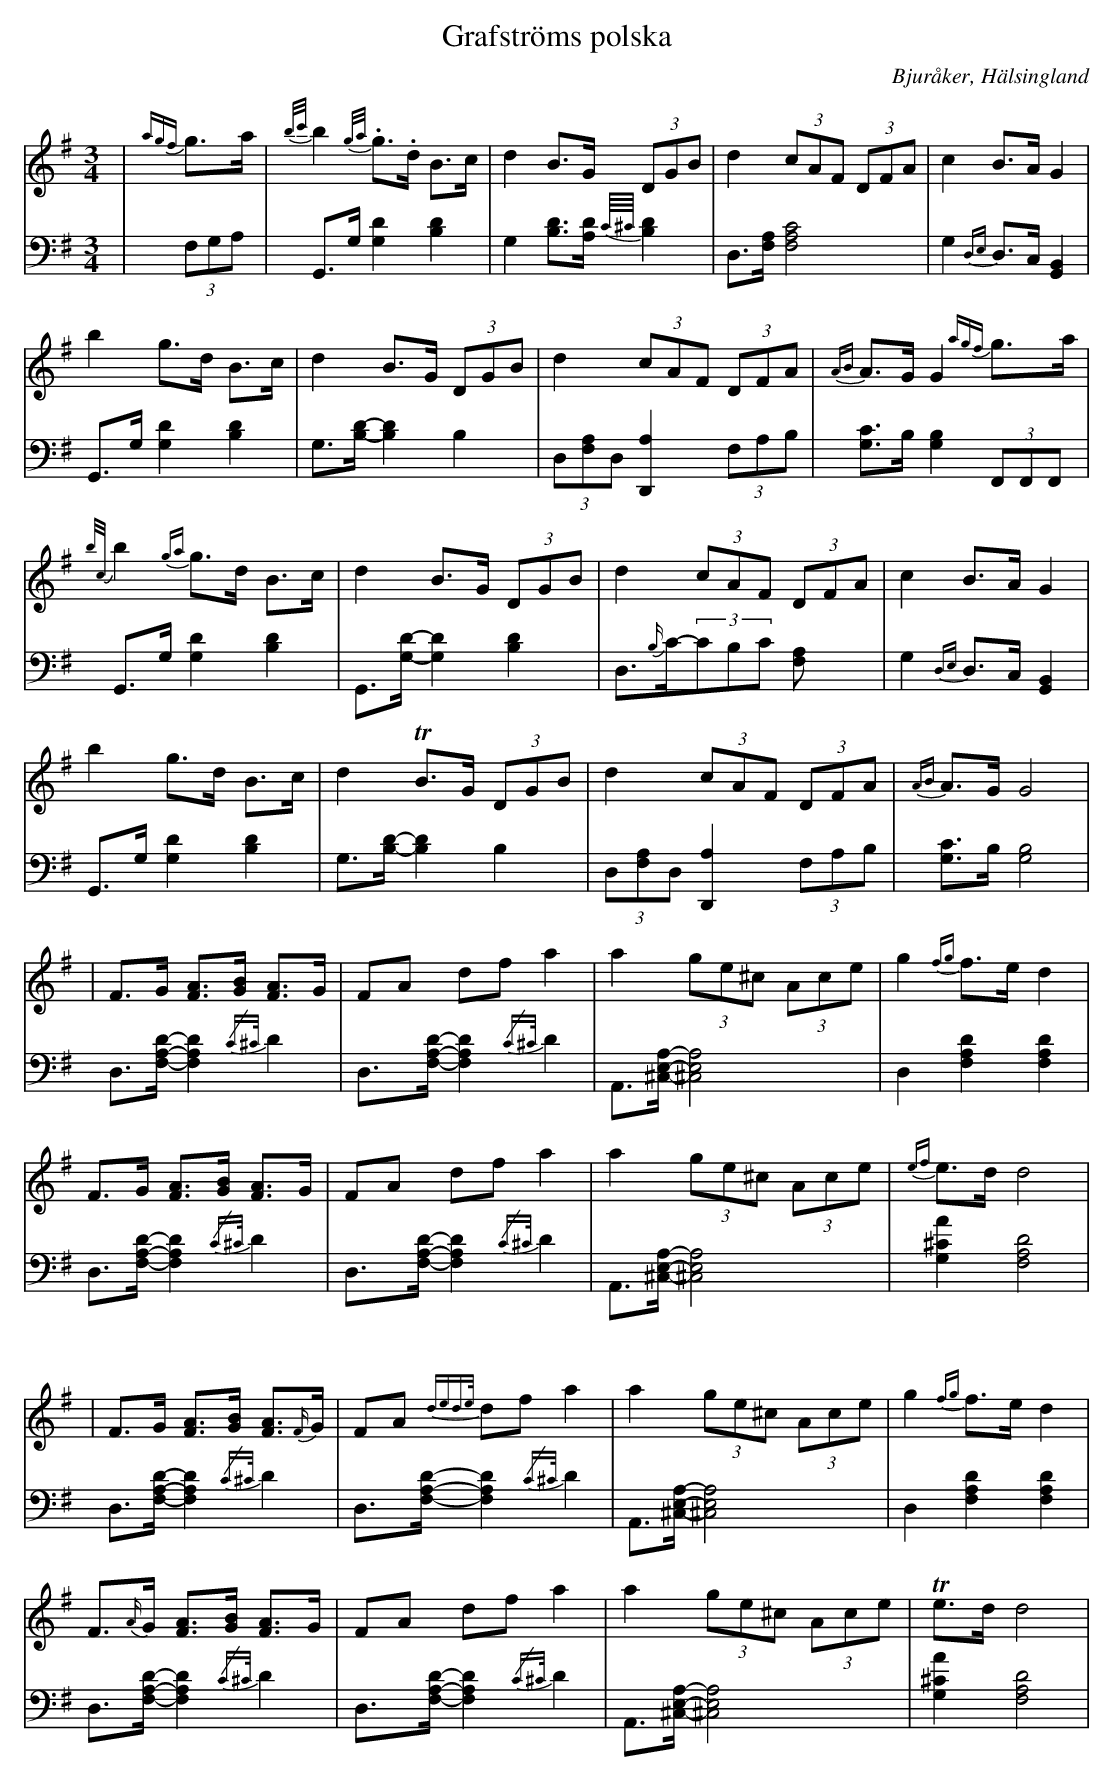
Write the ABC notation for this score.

X:1
T: Grafströms polska
O: Bjuråker, Hälsingland
M: 3/4
L: 1/8
K: G
V:1
V:2
V: 1
|{agf}g>a|{b/c'/}b2. {g/a/}g.>d B>c|d2 B>G (3DGB|d2 (3cAF (3DFA|c2 B>A G2|
b2 g>d B>c|d2 B>G (3DGB|d2 (3cAF (3DFA|{AB}A>G G2 {agf}g>a|
{b/c/}b2 {ga}g>d B>c|d2 B>G (3DGB|d2 (3cAF (3DFA|c2 B>A G2|
b2 g>d B>c|d2 TB>G (3DGB|d2 (3cAF (3DFA|{AB}A>G G4|
|F>G [FA]>[GB] [FA]>G |FA df a2 |a2 (3ge^c (3Ace |g2 {fg}f>e d2 |
F>G [FA]>[GB] [FA]>G |FA df a2 |a2 (3ge^c (3Ace |{ef}e>d d4|
|F>G [FA]>[GB] [FA]>{F/}G |FA {dede/}df a2 |a2 (3ge^c (3Ace |g2 {fg}f>e d2 |
F>{A/}G [FA]>[GB] [FA]>G |FA df a2 |a2 (3ge^c (3Ace |Te>d d4|
V:2 clef=bass
|(3F,G,A, | G,,>G, [G,2D2] [B,2D2]|G,2 [B,D]>[A,D] {C//^C//}[B,D]2|D,>[F,A,] [F,4A,4C4]| G,2 {D,E,}D,>C, [G,,2B,,2]|
 G,,>G, [G,2D2] [B,2D2]|G,>[B,D]-[B,2D2] B,2|(3D,[F,A,]D, [D,,2A,2] (3F,A,B,| [G,C]>B, [G,2B,2](3F,,F,,F,,|
G,,>G, [G,2D2] [B,2D2]|G,,>[G,D]-[G,2D2] [B,2D2]|D,>{B,/}C-(3CB,C [F,2A,]| G,2 {D,E,}D,>C, [G,,2B,,2]|
 G,,>G, [G,2D2] [B,2D2]|G,>[B,D]-[B,2D2] B,2|(3D,[F,A,]D, [D,,2A,2] (3F,A,B,| [G,C]>B, [G,4B,4]|
D,>[F,A,D]-[F,2A,2D2] {/C^C/}D2|D,>[F,A,D]-[F,2A,2D2] {/C^C/}D2| A,,>[^C,E,A,]-[^C,4E,4A,4]|D,2 [F,2A,2D2] [F,2A,2D2] |
D,>[F,A,D]-[F,2A,2D2] {/C^C/}D2| D,>[F,A,D]-[F,2A,2D2] {/C^C/}D2| A,,>[^C,E,A,]-[^C,4E,4A,4]| [G,2A2^C2] [F,4A,4D4]|
D,>[F,A,D]-[F,2A,2D2] {/C^C/}D2|D,>[F,A,D]-[F,2A,2D2] {/C^C/}D2| A,,>[^C,E,A,]-[^C,4E,4A,4]|D,2 [F,2A,2D2] [F,2A,2D2] |
D,>[F,A,D]-[F,2A,2D2] {/C^C/}D2| D,>[F,A,D]-[F,2A,2D2] {/C^C/}D2| A,,>[^C,E,A,]-[^C,4E,4A,4]| [G,2A2^C2] [F,4A,4D4]|
